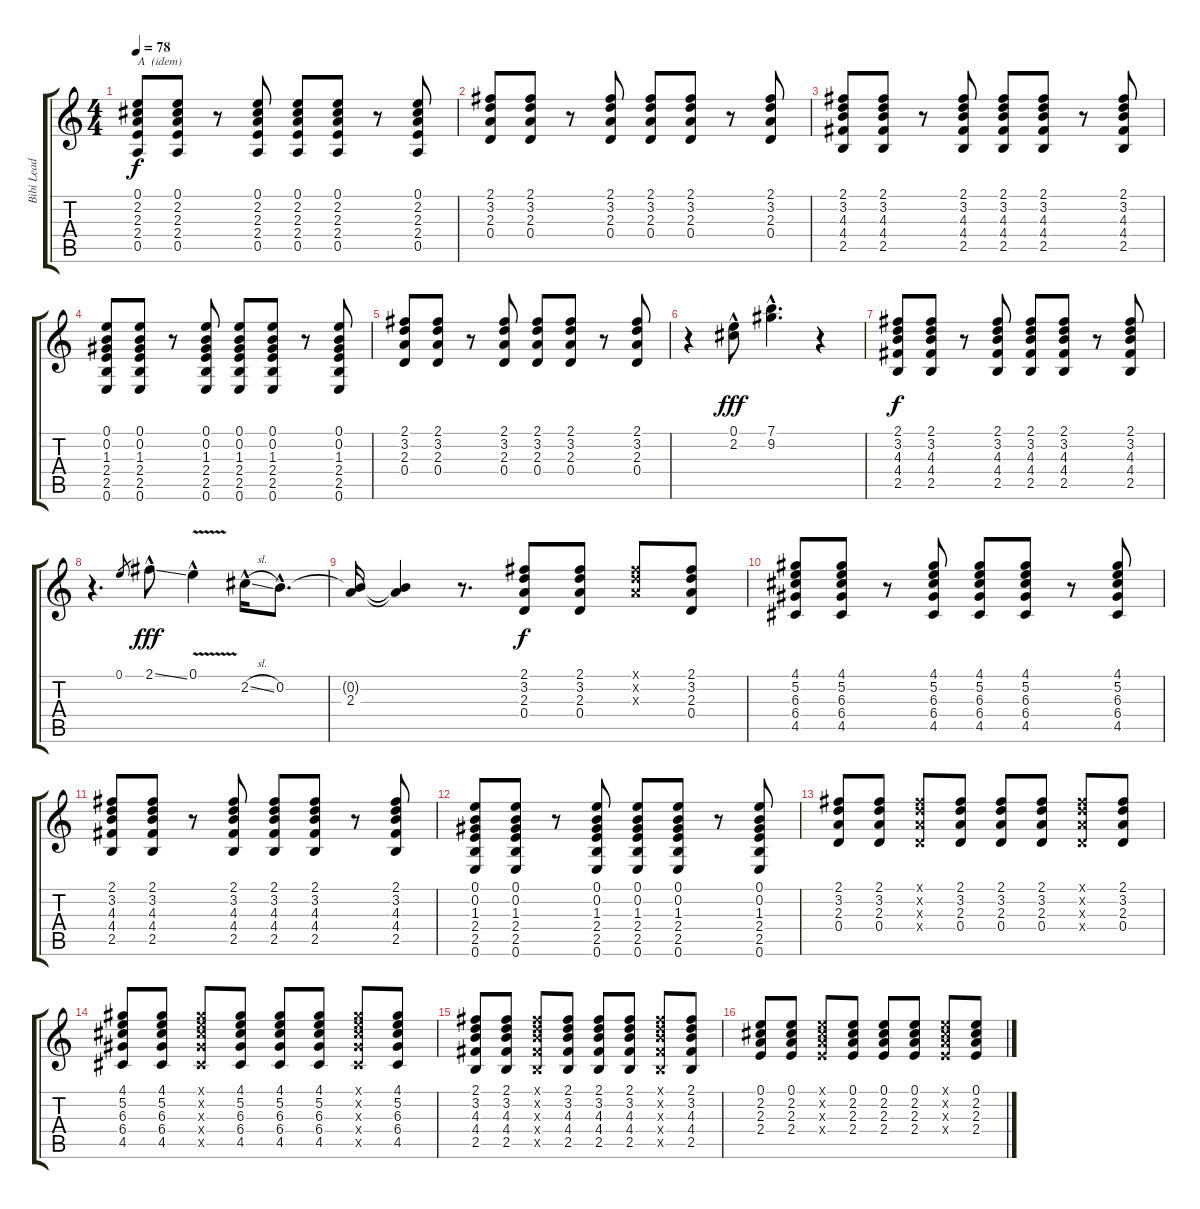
\track ("Bibi Lead Guitar" "Bibi Lead ") {instrument acousticguitarnylon}
\staff {score tabs}
\tuning (E4 B3 G3 D3 A2 E2) {hide}
\ts (4 4)
\tempo 78
\clef g2
\ks c
(0.1 2.2 2.3 2.4 0.5).8{txt "A  (idem)" dy f} (0.1 2.2 2.3 2.4 0.5).8 r.8 (0.1 2.2 2.3 2.4 0.5).8 (0.1 2.2 2.3 2.4 0.5).8 (0.1 2.2 2.3 2.4 0.5).8 r.8 (0.1 2.2 2.3 2.4 0.5).8 |
(2.1 3.2 2.3 0.4).8 (2.1 3.2 2.3 0.4).8 r.8 (2.1 3.2 2.3 0.4).8 (2.1 3.2 2.3 0.4).8 (2.1 3.2 2.3 0.4).8 r.8 (2.1 3.2 2.3 0.4).8 |
(2.1 3.2 4.3 4.4 2.5).8 (2.1 3.2 4.3 4.4 2.5).8 r.8 (2.1 3.2 4.3 4.4 2.5).8 (2.1 3.2 4.3 4.4 2.5).8 (2.1 3.2 4.3 4.4 2.5).8 r.8 (2.1 3.2 4.3 4.4 2.5).8 |
(0.1 0.2 1.3 2.4 2.5 0.6).8 (0.1 0.2 1.3 2.4 2.5 0.6).8 r.8 (0.1 0.2 1.3 2.4 2.5 0.6).8 (0.1 0.2 1.3 2.4 2.5 0.6).8 (0.1 0.2 1.3 2.4 2.5 0.6).8 r.8 (0.1 0.2 1.3 2.4 2.5 0.6).8 |
(2.1 3.2 2.3 0.4).8 (2.1 3.2 2.3 0.4).8 r.8 (2.1 3.2 2.3 0.4).8 (2.1 3.2 2.3 0.4).8 (2.1 3.2 2.3 0.4).8 r.8 (2.1 3.2 2.3 0.4).8 |
r.4 (0.1{hac} 2.2{hac}).8{dy fff volume 16} (7.1{hac} 9.2{hac}).4{d} r.4 |
(2.1 3.2 4.3 4.4 2.5).8{dy f} (2.1 3.2 4.3 4.4 2.5).8 r.8 (2.1 3.2 4.3 4.4 2.5).8 (2.1 3.2 4.3 4.4 2.5).8 (2.1 3.2 4.3 4.4 2.5).8 r.8 (2.1 3.2 4.3 4.4 2.5).8 |
r.4{d} 0.1.8{gr} 2.1{ss hac}.8{dy fff} 0.1{v hac}.4 2.2{sl hac}.16 0.2{hac}.8{d} |
(0.2{t} 2.3).16 (0.2{t} 2.3{t}).4 r.8{d} (2.1 3.2 2.3 0.4).8{dy f} (2.1 3.2 2.3 0.4).8 (2.1{x} 3.2{x} 2.3{x}).8 (2.1 3.2 2.3 0.4).8 |
(4.1 5.2 6.3 6.4 4.5).8 (4.1 5.2 6.3 6.4 4.5).8 r.8 (4.1 5.2 6.3 6.4 4.5).8 (4.1 5.2 6.3 6.4 4.5).8 (4.1 5.2 6.3 6.4 4.5).8 r.8 (4.1 5.2 6.3 6.4 4.5).8 |
(2.1 3.2 4.3 4.4 2.5).8 (2.1 3.2 4.3 4.4 2.5).8 r.8 (2.1 3.2 4.3 4.4 2.5).8 (2.1 3.2 4.3 4.4 2.5).8 (2.1 3.2 4.3 4.4 2.5).8 r.8 (2.1 3.2 4.3 4.4 2.5).8 |
(0.1 0.2 1.3 2.4 2.5 0.6).8 (0.1 0.2 1.3 2.4 2.5 0.6).8 r.8 (0.1 0.2 1.3 2.4 2.5 0.6).8 (0.1 0.2 1.3 2.4 2.5 0.6).8 (0.1 0.2 1.3 2.4 2.5 0.6).8 r.8 (0.1 0.2 1.3 2.4 2.5 0.6).8 |
(2.1 3.2 2.3 0.4).8{volume 10} (2.1 3.2 2.3 0.4).8 (2.1{x} 3.2{x} 2.3{x} 0.4{x}).8 (2.1 3.2 2.3 0.4).8 (2.1 3.2 2.3 0.4).8 (2.1 3.2 2.3 0.4).8 (2.1{x} 3.2{x} 2.3{x} 0.4{x}).8 (2.1 3.2 2.3 0.4).8 |
(4.1 5.2 6.3 6.4 4.5).8 (4.1 5.2 6.3 6.4 4.5).8 (4.1{x} 5.2{x} 6.3{x} 6.4{x} 4.5{x}).8 (4.1 5.2 6.3 6.4 4.5).8 (4.1 5.2 6.3 6.4 4.5).8 (4.1 5.2 6.3 6.4 4.5).8 (4.1{x} 5.2{x} 6.3{x} 6.4{x} 4.5{x}).8 (4.1 5.2 6.3 6.4 4.5).8 |
(2.1 3.2 4.3 4.4 2.5).8 (2.1 3.2 4.3 4.4 2.5).8 (2.1{x} 3.2{x} 4.3{x} 4.4{x} 2.5{x}).8 (2.1 3.2 4.3 4.4 2.5).8 (2.1 3.2 4.3 4.4 2.5).8 (2.1 3.2 4.3 4.4 2.5).8 (2.1{x} 3.2{x} 4.3{x} 4.4{x} 2.5{x}).8 (2.1 3.2 4.3 4.4 2.5).8 |
(0.1 2.2 2.3 2.4).8 (0.1 2.2 2.3 2.4).8 (0.1{x} 2.2{x} 2.3{x} 2.4{x}).8 (0.1 2.2 2.3 2.4).8 (0.1 2.2 2.3 2.4).8 (0.1 2.2 2.3 2.4).8 (0.1{x} 2.2{x} 2.3{x} 2.4{x}).8 (0.1 2.2 2.3 2.4).8
